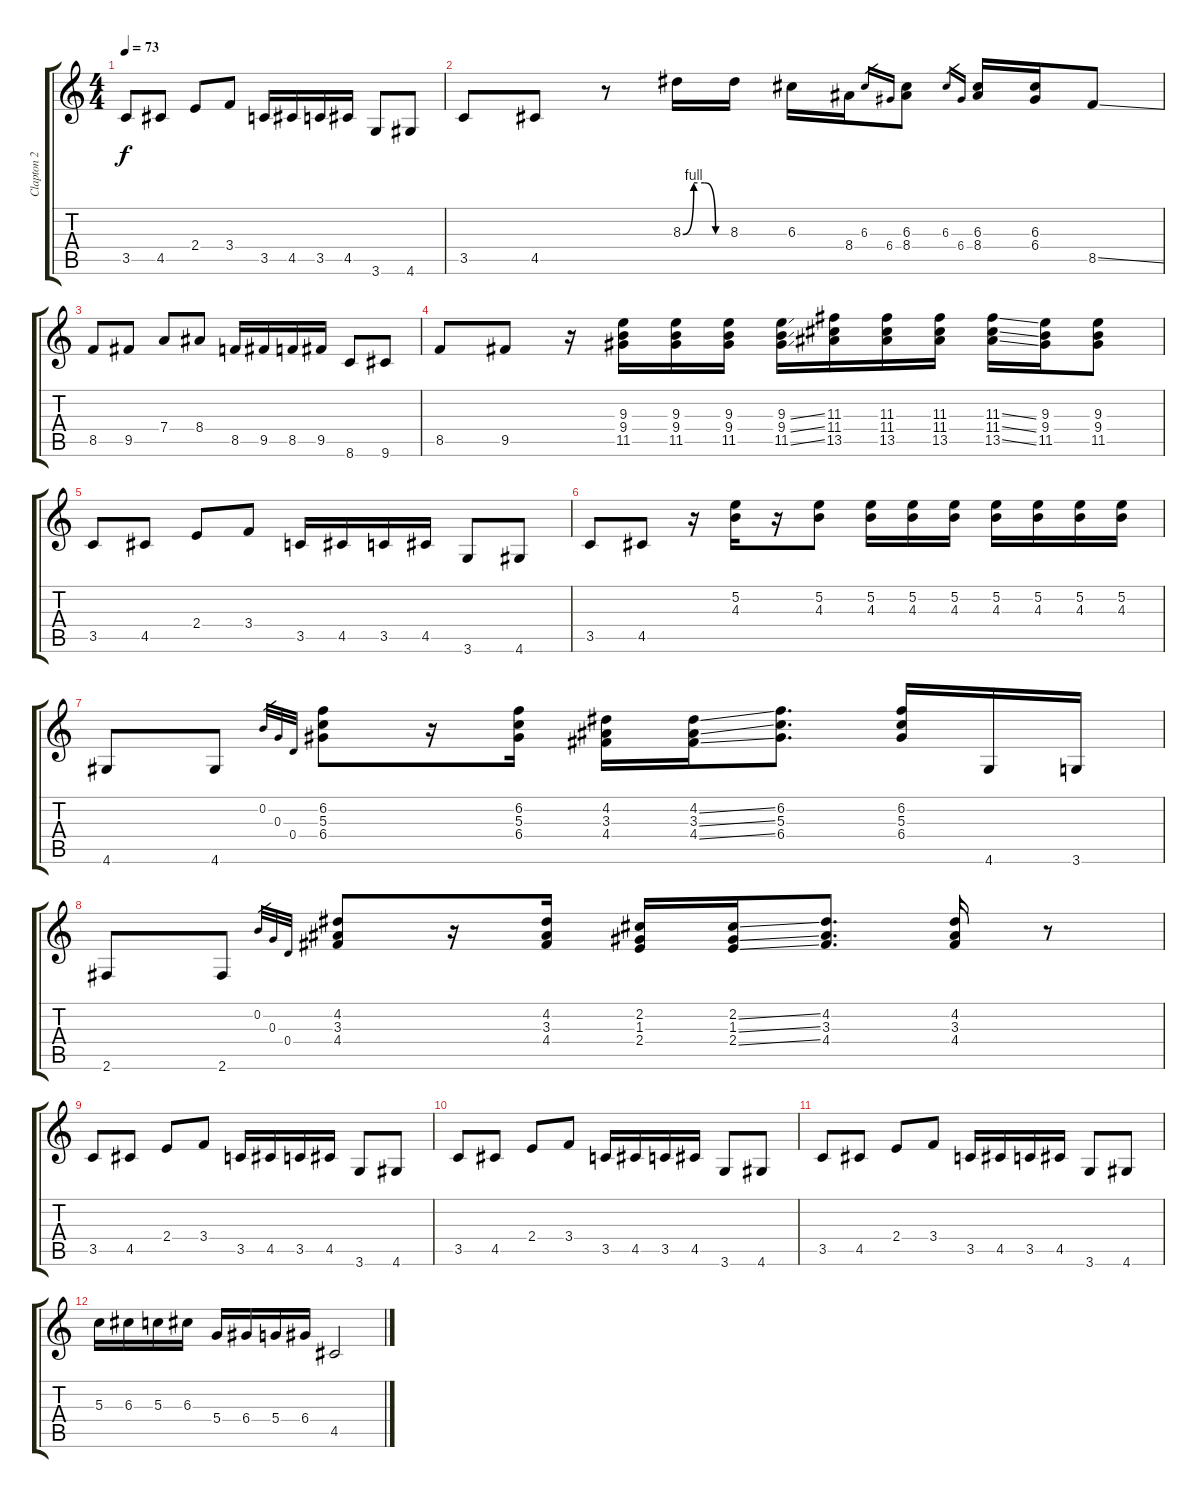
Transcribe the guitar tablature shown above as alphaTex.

\track ("Clapton 2" "Clapton 2") {instrument overdrivenguitar}
\staff {score tabs}
\tuning (E4 B3 G3 D3 A2 E2) {hide}
\ts (4 4)
\tempo 73
\clef g2
\ks c
3.5.8{dy f} 4.5.8 2.4.8 3.4.8 3.5.16 4.5.16 3.5.16 4.5.16 3.6.8 4.6.8 |
3.5.8 4.5.8 r.8 8.3{be (custom 0 0 15 4 30 4 45 0 60 0)}.16 8.3.16 6.3.16 8.4.16 6.3.16{gr} 6.4.16{gr} (6.3 8.4).8 6.3.16{gr} 6.4.16{gr} (6.3 8.4).16 (6.3 6.4).16 8.5{ss}.8 |
8.5.8 9.5.8 7.4.8 8.4.8 8.5.16 9.5.16 8.5.16 9.5.16 8.6.8 9.6.8 |
8.5.8 9.5.8 r.16 (9.3 9.4 11.5).16 (9.3 9.4 11.5).16 (9.3 9.4 11.5).16 (9.3{ss} 9.4{ss} 11.5{ss}).16 (11.3 11.4 13.5).16 (11.3 11.4 13.5).16 (11.3 11.4 13.5).16 (11.3{ss} 11.4{ss} 13.5{ss}).16 (9.3 9.4 11.5).16 (9.3 9.4 11.5).8 |
3.5.8 4.5.8 2.4.8 3.4.8 3.5.16 4.5.16 3.5.16 4.5.16 3.6.8 4.6.8 |
3.5.8 4.5.8 r.16 (5.2 4.3).16 r.16 (5.2 4.3).8 (5.2 4.3).16 (5.2 4.3).16 (5.2 4.3).16 (5.2 4.3).16 (5.2 4.3).16 (5.2 4.3).16 (5.2 4.3).16 |
4.6.8 4.6.8 0.2.32{gr} 0.3.32{gr} 0.4.32{gr} (6.2 5.3 6.4).8 r.16 (6.2 5.3 6.4).16 (4.2 3.3 4.4).16 (4.2{ss} 3.3{ss} 4.4{ss}).16 (6.2 5.3 6.4).8{d} (6.2 5.3 6.4).16 4.6.16 3.6.16 |
2.6.8 2.6.8 0.2.32{gr} 0.3.32{gr} 0.4.32{gr} (4.2 3.3 4.4).8 r.16 (4.2 3.3 4.4).16 (2.2 1.3 2.4).16 (2.2{ss} 1.3{ss} 2.4{ss}).16 (4.2 3.3 4.4).8{d} (4.2 3.3 4.4).16 r.8 |
3.5.8 4.5.8 2.4.8 3.4.8 3.5.16 4.5.16 3.5.16 4.5.16 3.6.8 4.6.8 |
3.5.8 4.5.8 2.4.8 3.4.8 3.5.16 4.5.16 3.5.16 4.5.16 3.6.8 4.6.8 |
3.5.8 4.5.8 2.4.8 3.4.8 3.5.16 4.5.16 3.5.16 4.5.16 3.6.8 4.6.8 |
5.3.16 6.3.16 5.3.16 6.3.16 5.4.16 6.4.16 5.4.16 6.4.16 4.5.2
